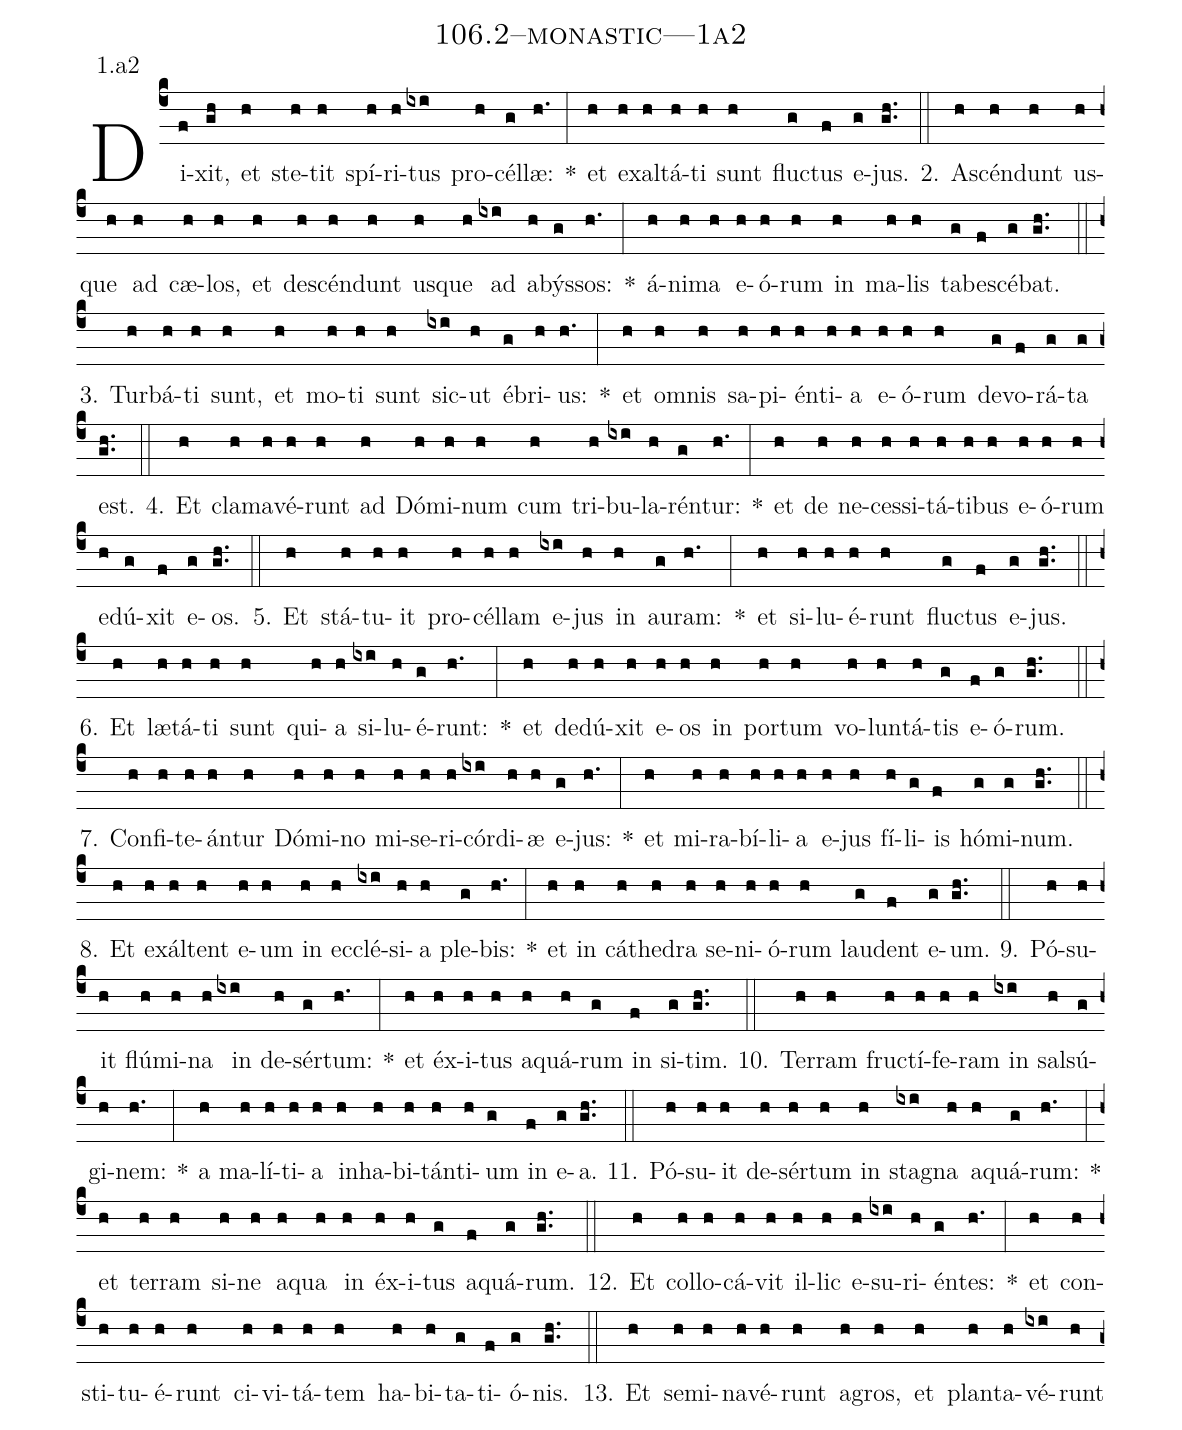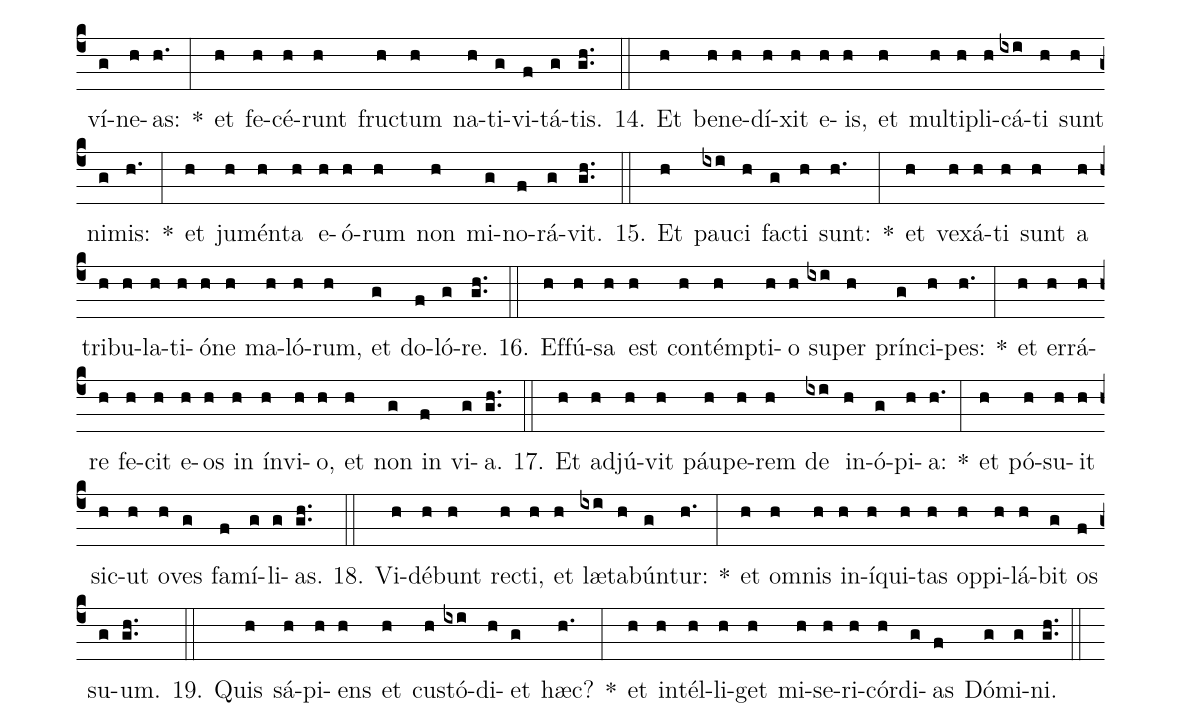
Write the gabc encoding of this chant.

name: 106.2--monastic---1a2;
annotation: 1.a2;
%%
(c4)Di(f)xit,(gh) et(h) ste(h)tit(h) spí(h)ri(h)tus(ixi) pro(h)cél(g)læ:(h.) *(:) et(h) ex(h)al(h)tá(h)ti(h) sunt(h) fluc(g)tus(f) e(g)jus.(gh..) (::)
2. A(h)scén(h)dunt(h) us(h)que(h) ad(h) cæ(h)los,(h) et(h) de(h)scén(h)dunt(h) us(h)que(h) ad(ixi) a(h)býs(g)sos:(h.) *(:) á(h)ni(h)ma(h) e(h)ó(h)rum(h) in(h) ma(h)lis(h) ta(g)be(f)scé(g)bat.(gh..) (::)
3. Tur(h)bá(h)ti(h) sunt,(h) et(h) mo(h)ti(h) sunt(h) sic(ixi)ut(h) é(g)bri(h)us:(h.) *(:) et(h) om(h)nis(h) sa(h)pi(h)én(h)ti(h)a(h) e(h)ó(h)rum(h) de(g)vo(f)rá(g)ta(g) est.(gh..) (::)
4. Et(h) cla(h)ma(h)vé(h)runt(h) ad(h) Dó(h)mi(h)num(h) cum(h) tri(h)bu(ixi)la(h)rén(g)tur:(h.) *(:) et(h) de(h) ne(h)ces(h)si(h)tá(h)ti(h)bus(h) e(h)ó(h)rum(h) e(h)dú(g)xit(f) e(g)os.(gh..) (::)
5. Et(h) stá(h)tu(h)it(h) pro(h)cél(h)lam(h) e(ixi)jus(h) in(h) au(g)ram:(h.) *(:) et(h) si(h)lu(h)é(h)runt(h) fluc(g)tus(f) e(g)jus.(gh..) (::)
6. Et(h) læ(h)tá(h)ti(h) sunt(h) qui(h)a(h) si(ixi)lu(h)é(g)runt:(h.) *(:) et(h) de(h)dú(h)xit(h) e(h)os(h) in(h) por(h)tum(h) vo(h)lun(h)tá(h)tis(g) e(f)ó(g)rum.(gh..) (::)
7. Con(h)fi(h)te(h)án(h)tur(h) Dó(h)mi(h)no(h) mi(h)se(h)ri(h)cór(ixi)di(h)æ(h) e(g)jus:(h.) *(:) et(h) mi(h)ra(h)bí(h)li(h)a(h) e(h)jus(h) fí(h)li(g)is(f) hó(g)mi(g)num.(gh..) (::)
8. Et(h) ex(h)ál(h)tent(h) e(h)um(h) in(h) ec(h)clé(ixi)si(h)a(h) ple(g)bis:(h.) *(:) et(h) in(h) cá(h)the(h)dra(h) se(h)ni(h)ó(h)rum(h) lau(g)dent(f) e(g)um.(gh..) (::)
9. Pó(h)su(h)it(h) flú(h)mi(h)na(h) in(ixi) de(h)sér(g)tum:(h.) *(:) et(h) éx(h)i(h)tus(h) a(h)quá(h)rum(g) in(f) si(g)tim.(gh..) (::)
10. Ter(h)ram(h) fruc(h)tí(h)fe(h)ram(h) in(ixi) sal(h)sú(g)gi(h)nem:(h.) *(:) a(h) ma(h)lí(h)ti(h)a(h) in(h)ha(h)bi(h)tán(h)ti(h)um(g) in(f) e(g)a.(gh..) (::)
11. Pó(h)su(h)it(h) de(h)sér(h)tum(h) in(h) sta(ixi)gna(h) a(h)quá(g)rum:(h.) *(:) et(h) ter(h)ram(h) si(h)ne(h) a(h)qua(h) in(h) éx(h)i(h)tus(g) a(f)quá(g)rum.(gh..) (::)
12. Et(h) col(h)lo(h)cá(h)vit(h) il(h)lic(h) e(h)su(ixi)ri(h)én(g)tes:(h.) *(:) et(h) con(h)sti(h)tu(h)é(h)runt(h) ci(h)vi(h)tá(h)tem(h) ha(h)bi(h)ta(g)ti(f)ó(g)nis.(gh..) (::)
13. Et(h) se(h)mi(h)na(h)vé(h)runt(h) a(h)gros,(h) et(h) plan(h)ta(h)vé(ixi)runt(h) ví(g)ne(h)as:(h.) *(:) et(h) fe(h)cé(h)runt(h) fruc(h)tum(h) na(h)ti(g)vi(f)tá(g)tis.(gh..) (::)
14. Et(h) be(h)ne(h)dí(h)xit(h) e(h)is,(h) et(h) mul(h)ti(h)pli(h)cá(ixi)ti(h) sunt(h) ni(g)mis:(h.) *(:) et(h) ju(h)mén(h)ta(h) e(h)ó(h)rum(h) non(h) mi(g)no(f)rá(g)vit.(gh..) (::)
15. Et(h) pau(ixi)ci(h) fac(g)ti(h) sunt:(h.) *(:) et(h) ve(h)xá(h)ti(h) sunt(h) a(h) tri(h)bu(h)la(h)ti(h)ó(h)ne(h) ma(h)ló(h)rum,(h) et(g) do(f)ló(g)re.(gh..) (::)
16. Ef(h)fú(h)sa(h) est(h) con(h)témp(h)ti(h)o(h) su(ixi)per(h) prín(g)ci(h)pes:(h.) *(:) et(h) er(h)rá(h)re(h) fe(h)cit(h) e(h)os(h) in(h) ín(h)vi(h)o,(h) et(h) non(g) in(f) vi(g)a.(gh..) (::)
17. Et(h) ad(h)jú(h)vit(h) páu(h)pe(h)rem(h) de(ixi) in(h)ó(g)pi(h)a:(h.) *(:) et(h) pó(h)su(h)it(h) sic(h)ut(h) o(h)ves(g) fa(f)mí(g)li(g)as.(gh..) (::)
18. Vi(h)dé(h)bunt(h) rec(h)ti,(h) et(h) læ(ixi)ta(h)bún(g)tur:(h.) *(:) et(h) om(h)nis(h) in(h)í(h)qui(h)tas(h) op(h)pi(h)lá(h)bit(g) os(f) su(g)um.(gh..) (::)
19. Quis(h) sá(h)pi(h)ens(h) et(h) cus(h)tó(ixi)di(h)et(g) hæc?(h.) *(:) et(h) in(h)tél(h)li(h)get(h) mi(h)se(h)ri(h)cór(h)di(g)as(f) Dó(g)mi(g)ni.(gh..) (::)
